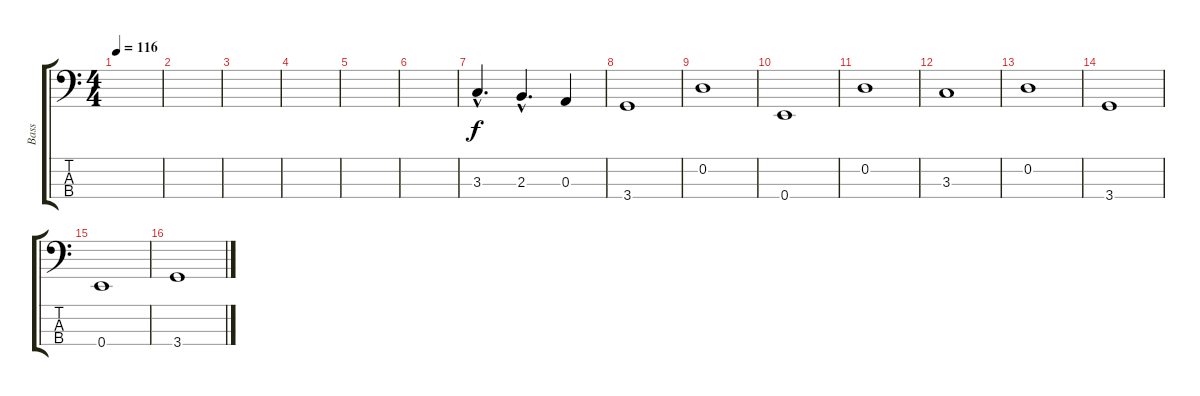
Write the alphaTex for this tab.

\track ("Bass" "Bass") {instrument electricbassfinger}
\staff {score tabs}
\tuning (G2 D2 A1 E1) {hide}
\ts (4 4)
\tempo 116
\clef f4
\ks c
|
|
|
|
|
|
3.3{hac}.4{d} 2.3{hac}.4{d} 0.3.4 |
3.4.1 |
0.2.1 |
0.4.1 |
0.2.1 |
3.3.1 |
0.2.1 |
3.4.1 |
0.4.1 |
3.4.1
